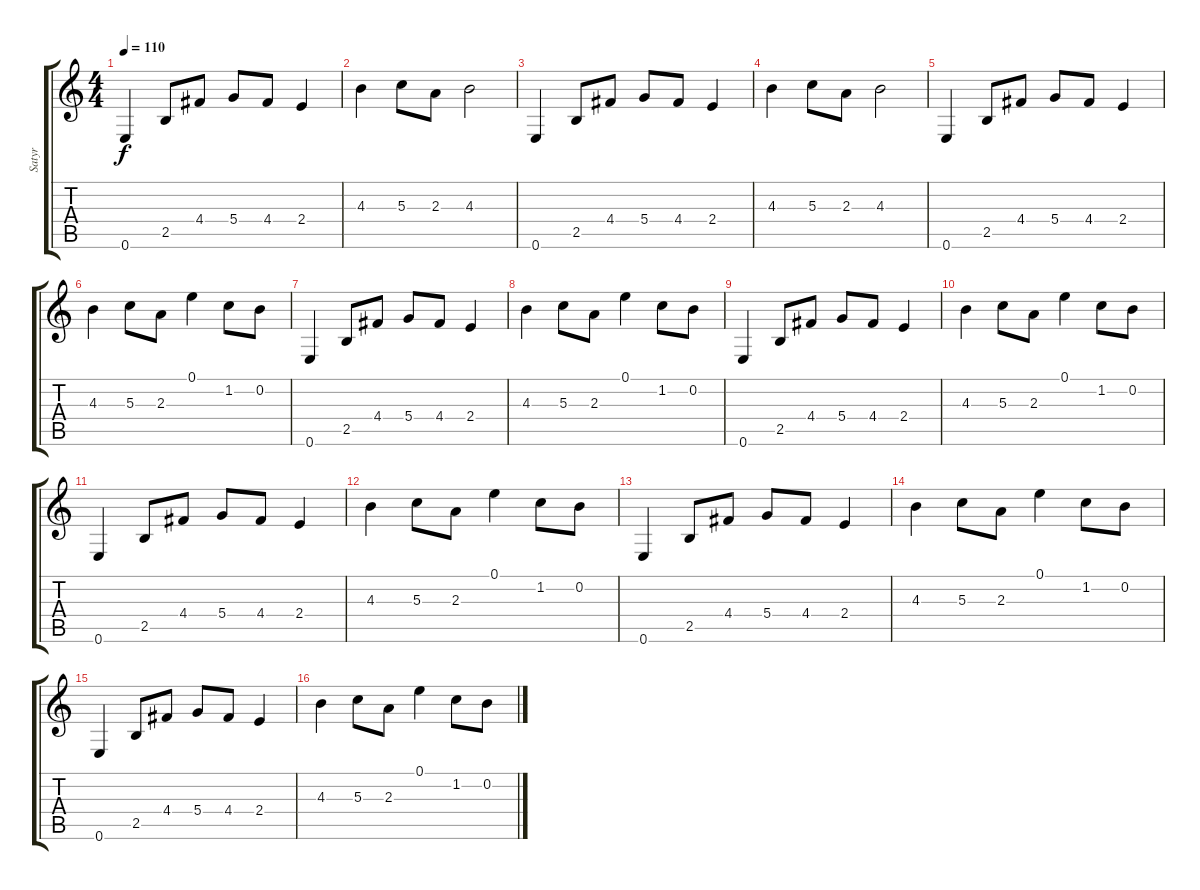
\track ("Satyr" "Satyr") {instrument distortionguitar}
\staff {score tabs}
\tuning (E4 B3 G3 D3 A2 E2) {hide}
\ts (4 4)
\tempo 110
\clef g2
\ks c
0.6.4{dy f} 2.5.8 4.4.8 5.4.8 4.4.8 2.4.4 |
4.3.4 5.3.8 2.3.8 4.3.2 |
0.6.4 2.5.8 4.4.8 5.4.8 4.4.8 2.4.4 |
4.3.4 5.3.8 2.3.8 4.3.2 |
0.6.4 2.5.8 4.4.8 5.4.8 4.4.8 2.4.4 |
4.3.4 5.3.8 2.3.8 0.1.4 1.2.8 0.2.8 |
0.6.4 2.5.8 4.4.8 5.4.8 4.4.8 2.4.4 |
4.3.4 5.3.8 2.3.8 0.1.4 1.2.8 0.2.8 |
0.6.4 2.5.8 4.4.8 5.4.8 4.4.8 2.4.4 |
4.3.4 5.3.8 2.3.8 0.1.4 1.2.8 0.2.8 |
0.6.4 2.5.8 4.4.8 5.4.8 4.4.8 2.4.4 |
4.3.4 5.3.8 2.3.8 0.1.4 1.2.8 0.2.8 |
0.6.4 2.5.8 4.4.8 5.4.8 4.4.8 2.4.4 |
4.3.4 5.3.8 2.3.8 0.1.4 1.2.8 0.2.8 |
0.6.4 2.5.8 4.4.8 5.4.8 4.4.8 2.4.4 |
4.3.4 5.3.8 2.3.8 0.1.4 1.2.8 0.2.8
